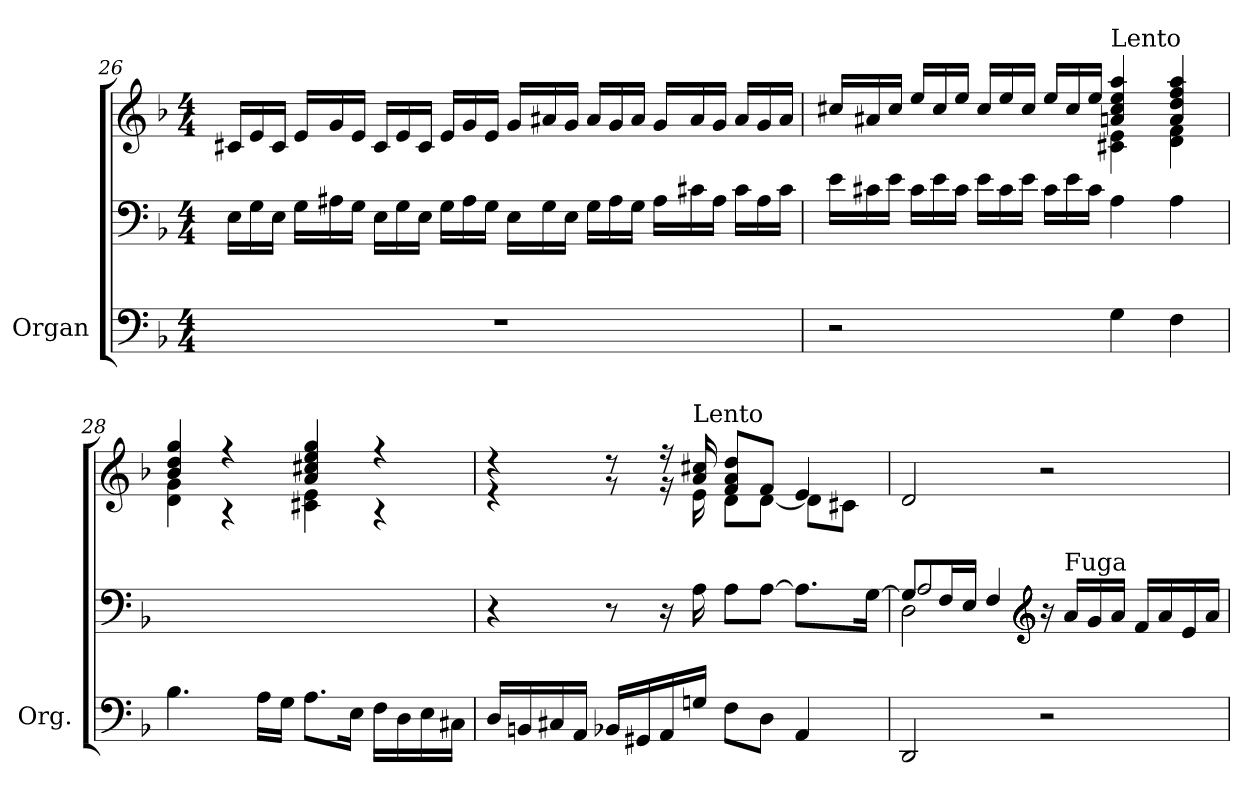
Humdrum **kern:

**kern	**kern	**kern
*part1	*part1	*part1
*staff3	*staff2	*staff1
*I"Organ	*	*
*I'Org.	*	*
!!LO:LB:g=z
*clefF4	*clefF4	*clefG2
*k[b-]	*k[b-]	*k[b-]
*F:	*F:	*F:
*M4/4	*M4/4	*M4/4
*	*Xtuplet	*Xtuplet
=26	=26	=26
1r	24E\LL	24c#X/LL
.	24G\	24e/
.	24E\JJ	24c#/JJ
.	24G\LL	24e/LL
.	24A#X\	24g/
.	24G\JJ	24e/JJ
.	24E\LL	24c#/LL
.	24G\	24e/
.	24E\JJ	24c#/JJ
.	24G\LL	24e/LL
.	24A#\	24g/
.	24G\JJ	24e/JJ
.	24E\LL	24g/LL
.	24G\	24a#X/
.	24E\JJ	24g/JJ
.	24G\LL	24a#/LL
.	24A#\	24g/
.	24G\JJ	24a#/JJ
.	24A#\LL	24g/LL
.	24c#X\	24a#/
.	24A#\JJ	24g/JJ
.	24c#\LL	24a#/LL
.	24A#\	24g/
.	24c#\JJ	24a#/JJ
=27	=27	=27
*	*	*^
2r	24e\LL	24cc#X/LL	2ryy
.	24c#X\	24a#X/	.
.	24e\JJ	24cc#/JJ	.
.	24c#\LL	24ee/LL	.
.	24e\	24cc#/	.
.	24c#\JJ	24ee/JJ	.
.	24e\LL	24cc#/LL	.
.	24c#\	24ee/	.
.	24e\JJ	24cc#/JJ	.
.	24c#\LL	24ee/LL	.
.	24e\	24cc#/	.
.	24c#\JJ	24ee/JJ	.
!	!	!LO:TX:a:t=Lento	!
4G\	4A\	4an/ 4cc#/ 4ee/ 4aa/	4c#X\ 4e\
4F\	4A\	4a/ 4dd/ 4ff/ 4aa/	4d\ 4f\
!!LO:LB:g=z	!!
=28	=28	=28	=28
4.B-\	4ryy	4b-/ 4dd/ 4gg/	4d\ 4g\
.	4raa	4rff	4ryy
16A\LL	.	.	.
16G\JJ	.	.	.
8.A\L	4ryy	4a/ 4cc#X/ 4ee/ 4gg/	4c#X\ 4e\
16E\Jk	.	.	.
16F\LL	4raa	4rff	4ryy
16D\	.	.	.
16E\	.	.	.
16C#X\JJ	.	.	.
=29	=29	=29	=29
16D/LL	4r	4rdd	4re
16BBn/	.	.	.
16C#X/	.	.	.
16AA/JJ	.	.	.
16BB-X/LL	8r	8rdd	8rg
16GG#X/	.	.	.
16AA/	16r	16rg	16rff
!	!	!LO:TX:a:t=Lento	!
16Gn/JJ	16A\	16a/ 16cc#X/	16e\
8F\L	8A\L	8f/ 8a/ 8dd/L	8d\L
8D\J	[8A\J	8f/J	[8d\J
4AA/	8.A\L]	4e/	8d\L]
.	.	.	8c#X\J
.	[16G\Jk	.	.
*	*	*v	*v
=30	=30	=30
*	*^	*
*	*	*^	*
2DD/	8G/L]	2A/	2D\	2d/
.	16F/L	.	.	.
.	16E/JJ	.	.	.
.	4F/	.	.	.
*	*clefG2	*	*	*
2r	16r	2ryy	2ryy	2r
!	!LO:TX:a:t=Fuga	!	!	!
.	16a/LL	.	.	.
.	16g/	.	.	.
.	16a/JJ	.	.	.
.	16f/LL	.	.	.
.	16a/	.	.	.
.	16e/	.	.	.
.	16a/JJ	.	.	.
*	*v	*v	*v	*
=	=	=
*-	*-	*-
